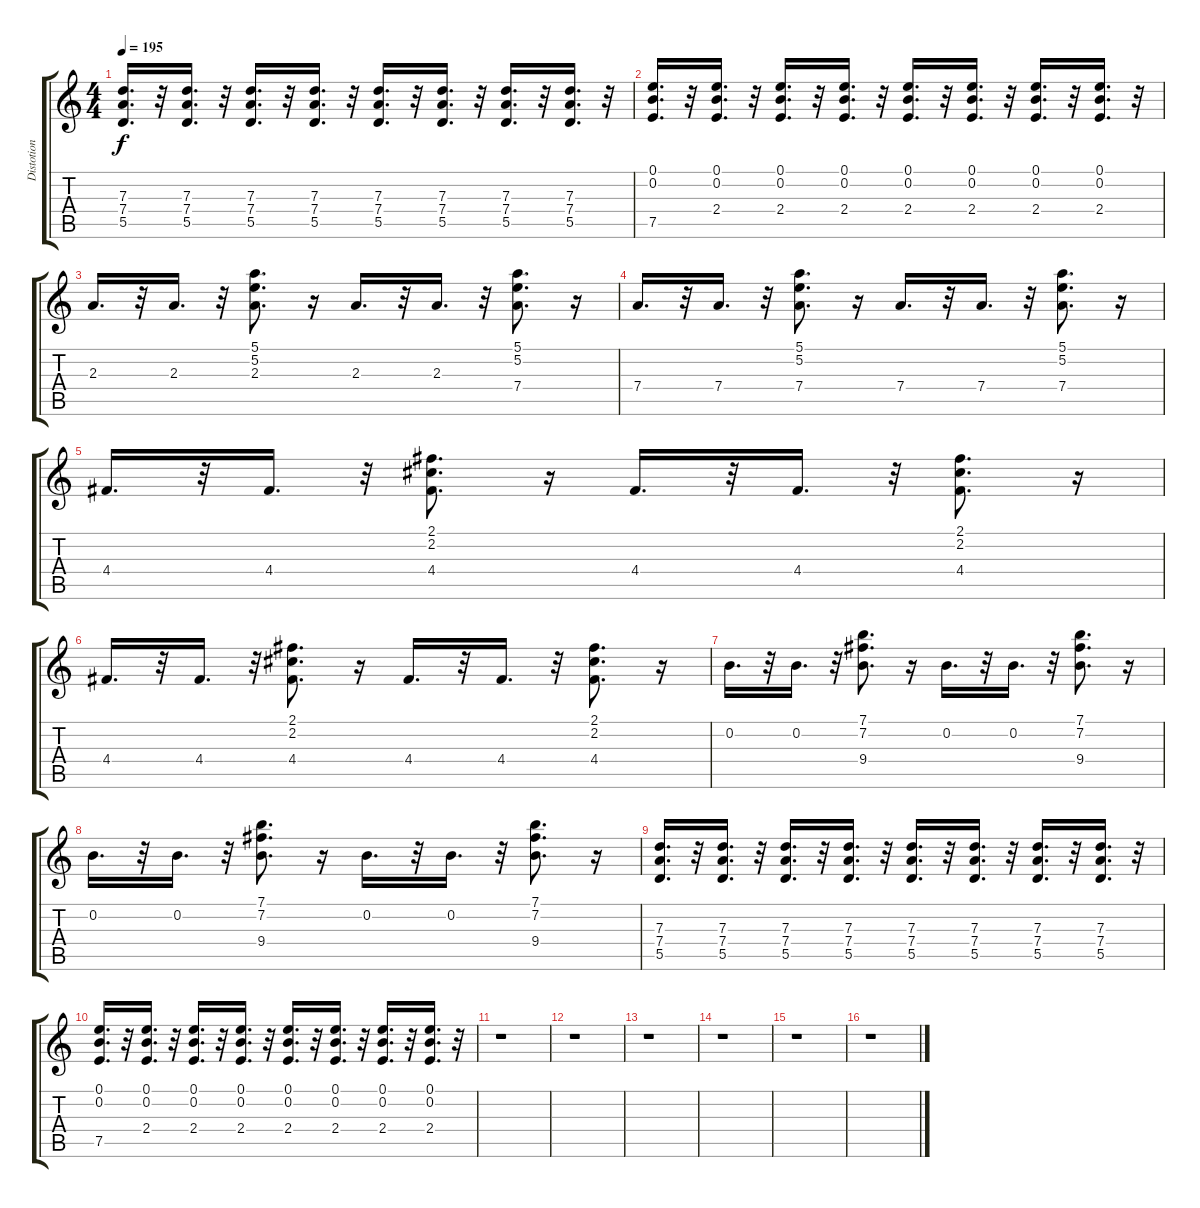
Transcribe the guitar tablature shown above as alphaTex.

\track ("Distotion I" "Distotion ") {instrument distortionguitar}
\staff {score tabs}
\tuning (E4 B3 G3 D3 A2 D2) {hide}
\ts (4 4)
\tempo 195
\clef g2
\ks c
(7.3 7.4 5.5).16{d dy f} r.32 (7.3 7.4 5.5).16{d} r.32 (7.3 7.4 5.5).16{d} r.32 (7.3 7.4 5.5).16{d} r.32 (7.3 7.4 5.5).16{d} r.32 (7.3 7.4 5.5).16{d} r.32 (7.3 7.4 5.5).16{d} r.32 (7.3 7.4 5.5).16{d} r.32 |
(0.1 0.2 7.5).16{d} r.32 (0.1 0.2 2.4).16{d} r.32 (0.1 0.2 2.4).16{d} r.32 (0.1 0.2 2.4).16{d} r.32 (0.1 0.2 2.4).16{d} r.32 (0.1 0.2 2.4).16{d} r.32 (0.1 0.2 2.4).16{d} r.32 (0.1 0.2 2.4).16{d} r.32 |
2.3.16{d} r.32 2.3.16{d} r.32 (5.1 5.2 2.3).8{d} r.16 2.3.16{d} r.32 2.3.16{d} r.32 (5.1 5.2 7.4).8{d} r.16 |
7.4.16{d} r.32 7.4.16{d} r.32 (5.1 5.2 7.4).8{d} r.16 7.4.16{d} r.32 7.4.16{d} r.32 (5.1 5.2 7.4).8{d} r.16 |
4.4.16{d} r.32 4.4.16{d} r.32 (2.1 2.2 4.4).8{d} r.16 4.4.16{d} r.32 4.4.16{d} r.32 (2.1 2.2 4.4).8{d} r.16 |
4.4.16{d} r.32 4.4.16{d} r.32 (2.1 2.2 4.4).8{d} r.16 4.4.16{d} r.32 4.4.16{d} r.32 (2.1 2.2 4.4).8{d} r.16 |
0.2.16{d} r.32 0.2.16{d} r.32 (7.1 7.2 9.4).8{d} r.16 0.2.16{d} r.32 0.2.16{d} r.32 (7.1 7.2 9.4).8{d} r.16 |
0.2.16{d} r.32 0.2.16{d} r.32 (7.1 7.2 9.4).8{d} r.16 0.2.16{d} r.32 0.2.16{d} r.32 (7.1 7.2 9.4).8{d} r.16 |
(7.3 7.4 5.5).16{d} r.32 (7.3 7.4 5.5).16{d} r.32 (7.3 7.4 5.5).16{d} r.32 (7.3 7.4 5.5).16{d} r.32 (7.3 7.4 5.5).16{d} r.32 (7.3 7.4 5.5).16{d} r.32 (7.3 7.4 5.5).16{d} r.32 (7.3 7.4 5.5).16{d} r.32 |
(0.1 0.2 7.5).16{d} r.32 (0.1 0.2 2.4).16{d} r.32 (0.1 0.2 2.4).16{d} r.32 (0.1 0.2 2.4).16{d} r.32 (0.1 0.2 2.4).16{d} r.32 (0.1 0.2 2.4).16{d} r.32 (0.1 0.2 2.4).16{d} r.32 (0.1 0.2 2.4).16{d} r.32 |
r.1 |
r.1 |
r.1 |
r.1 |
r.1 |
r.1
